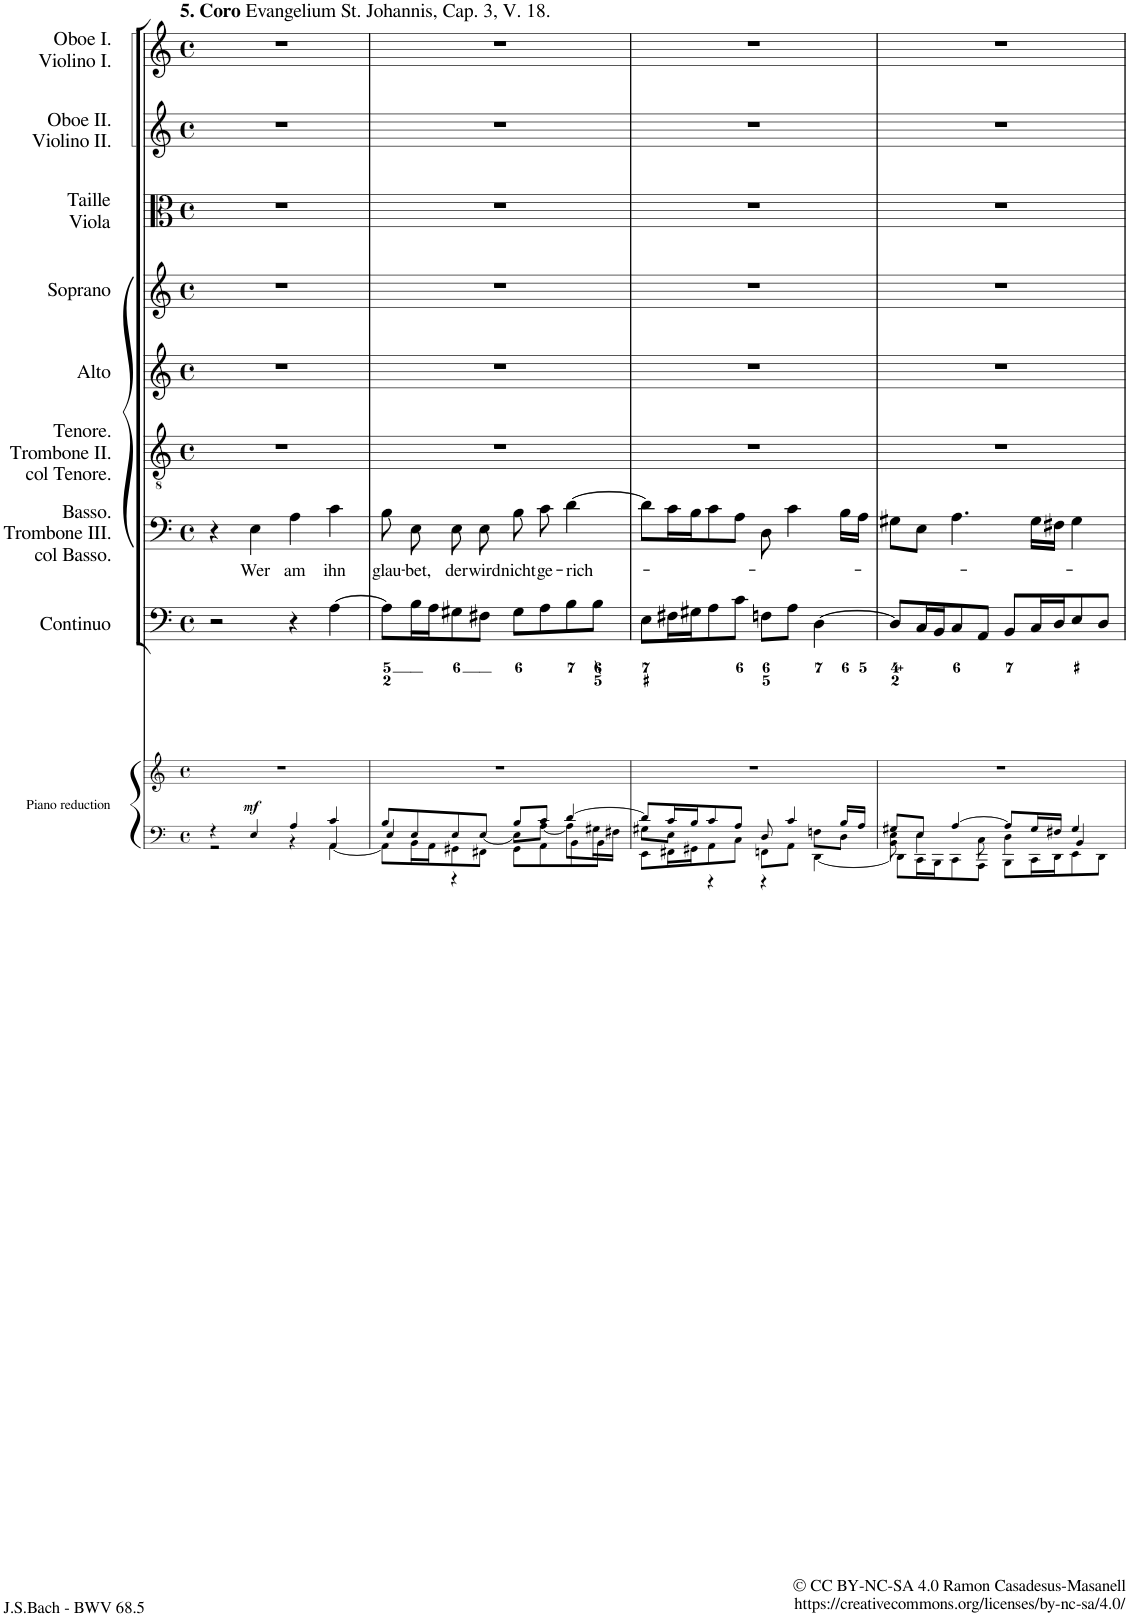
**kern	**kern	**dynam	**kern	**kern	**text	**kern	**kern	**kern	**kern	**kern	**kern
*part9	*part9	*part9	*part8	*part7	*part7	*part6	*part5	*part4	*part3	*part2	*part1
*staff10	*staff9	*staff9/10	*staff8	*staff7	*staff7	*staff6	*staff5	*staff4	*staff3	*staff2	*staff1
*I"Piano reduction	*	*	*I"Continuo	*I"Basso. Trombone III. col Basso.	*	*I"Tenore. Trombone II. col Tenore.	*I"Alto	*I"Soprano	*I"Taille Viola	*I"Oboe II. Violino II.	*I"Oboe I. Violino I.
*I'Pno	*	*	*	*	*	*	*	*	*	*I'Ob	*I'Ob
*stria5	*stria5	*	*	*	*	*	*	*	*	*	*
*clefF4	*clefG2	*	*clefF4	*clefF4	*	*clefGv2	*clefG2	*clefG2	*clefC3	*clefG2	*clefG2
*k[]	*k[]	*	*k[]	*k[]	*	*k[]	*k[]	*k[]	*k[]	*k[]	*k[]
*M4/4	*M4/4	*	*M4/4	*M4/4	*	*M4/4	*M4/4	*M4/4	*M4/4	*M4/4	*M4/4
*met(c)	*met(c)	*	*met(c)	*met(c)	*	*met(c)	*met(c)	*met(c)	*met(c)	*met(c)	*met(c)
=1	=1	=1	=1	=1	=1	=1	=1	=1	=1	=1	=1
*^	*^	*	*	*	*	*	*	*	*	*	*
*	*^	*	*	*	*	*	*	*	*	*	*	*	*
!	!	!	!	!	!	!	!	!	!	!	!	!	!	!LO:TX:a:B:t=5. Coro
!	!	!	!	!	!	!	!	!	!	!	!	!	!	!LO:TX:a:t=Evangelium St. Johannis, Cap. 3, V. 18.
4r	2r	2ryy	1r	4ryy	.	2r	4r	.	1r	1r	1r	1r	1r	1r
!	!	!	!	!	!LO:DY:b	!	!	!LO:LY:b	!	!	!	!	!	!
4E/	.	.	.	2.ryy	mf	.	4E\	Wer	.	.	.	.	.	.
!	!	!	!	!	!	!	!	!LO:LY:b	!	!	!	!	!	!
4A/	4r	4ryy	.	.	.	4r	4A\	am	.	.	.	.	.	.
!	!	!	!	!	!	!	!	!LO:LY:b	!	!	!	!	!	!
4c/	[4AA\	4AA/	.	.	.	[4A\	4c\	ihn	.	.	.	.	.	.
=2	=2	=2	=2	=2	=2	=2	=2	=2	=2	=2	=2	=2	=2	=2
!	!	!	!	!	!	!	!	!LO:LY:b	!	!	!	!	!	!
*	*	*	*v	*v	*	*	*	*	*	*	*	*	*	*
8B/L	8AA\L]	4E/	1r	.	8A\L]	8B\	glau-	1r	1r	1r	1r	1r	1r
!	!	!	!	!	!	!	!LO:LY:b	!	!	!	!	!	!
8E/	16BB\L	.	.	.	16B\L	8E\	-bet,	.	.	.	.	.	.
.	16AA\J	.	.	.	16A\J	.	.	.	.	.	.	.	.
!	!	!	!	!	!	!	!LO:LY:b	!	!	!	!	!	!
8E/	8GG#X\	4r	.	.	8G#X\	8E\	der	.	.	.	.	.	.
!	!	!	!	!	!	!	!LO:LY:b	!	!	!	!	!	!
[<8E/J	8FF#X\J	.	.	.	8F#X\J	8E\	wird	.	.	.	.	.	.
!	!	!	!	!	!	!	!LO:LY:b	!	!	!	!	!	!
8B/L	8GG#\L	8E\L]	.	.	8G#\L	8B\	nicht	.	.	.	.	.	.
!	!	!	!	!	!	!	!LO:LY:b	!	!	!	!	!	!
8c/J	8AA\	[8A\J	.	.	8A\	8c\	ge-	.	.	.	.	.	.
!	!	!	!	!	!	!	!LO:LY:b	!	!	!	!	!	!
[4d/	8BB\	8A\L]	.	.	8B\	[4d\	-rich-	.	.	.	.	.	.
.	8BB\J	16G#X\L	.	.	8B\J	.	.	.	.	.	.	.	.
.	.	16F#X\JJ	.	.	.	.	.	.	.	.	.	.	.
=3	=3	=3	=3	=3	=3	=3	=3	=3	=3	=3	=3	=3	=3
8d/L]	8EE\L	8G#X\L	1r	.	8E\L	8d\L]	.	1r	1r	1r	1r	1r	1r
16c/L	16FF#X\L	8E\J	.	.	16F#X\L	16c\L	.	.	.	.	.	.	.
16B/J	16GG#X\J	.	.	.	16G#X\J	16B\J	.	.	.	.	.	.	.
8c/	8AA\	4r	.	.	8A\	8c\	.	.	.	.	.	.	.
8A/J	8C\J	.	.	.	8c\J	8A\J	.	.	.	.	.	.	.
8D/	8FFn\L	4r	.	.	8Fn\L	8D\	.	.	.	.	.	.	.
4c/	8AA\J	.	.	.	8A\J	4c\	.	.	.	.	.	.	.
.	[4DD\	8Fn\L	.	.	[4D\	.	.	.	.	.	.	.	.
16B/LL	.	8D\J	.	.	.	16B\LL	.	.	.	.	.	.	.
16A/JJ	.	.	.	.	.	16A\JJ	.	.	.	.	.	.	.
=4	=4	=4	=4	=4	=4	=4	=4	=4	=4	=4	=4	=4	=4
8G#X/L	8DD\L]	8BB\ 8E\	1r	.	8D/L]	8G#X\L	.	1r	1r	1r	1r	1r	1r
8E/J	16CC\L	4E\	.	.	16C/L	8E\J	.	.	.	.	.	.	.
.	16BBB\J	.	.	.	16BB/J	.	.	.	.	.	.	.	.
[4A/	8CC\	.	.	.	8C/	4.A\	.	.	.	.	.	.	.
.	8AAA\J	8C\	.	.	8AA/J	.	.	.	.	.	.	.	.
8A/L]	8BBB\L	4D\	.	.	8BB/L	.	.	.	.	.	.	.	.
16G#/L	16CC\L	.	.	.	16C/L	16G#\LL	.	.	.	.	.	.	.
16F#X/JJ	16DD\J	.	.	.	16D/J	16F#X\JJ	.	.	.	.	.	.	.
4G#/	8EE\	4BB/	.	.	8E/	4G#\	.	.	.	.	.	.	.
.	8DD\J	.	.	.	8D/J	.	.	.	.	.	.	.	.
*v	*v	*v	*	*	*	*	*	*	*	*	*	*	*
=	=	=	=	=	=	=	=	=	=	=	=
*-	*-	*-	*-	*-	*-	*-	*-	*-	*-	*-	*-
